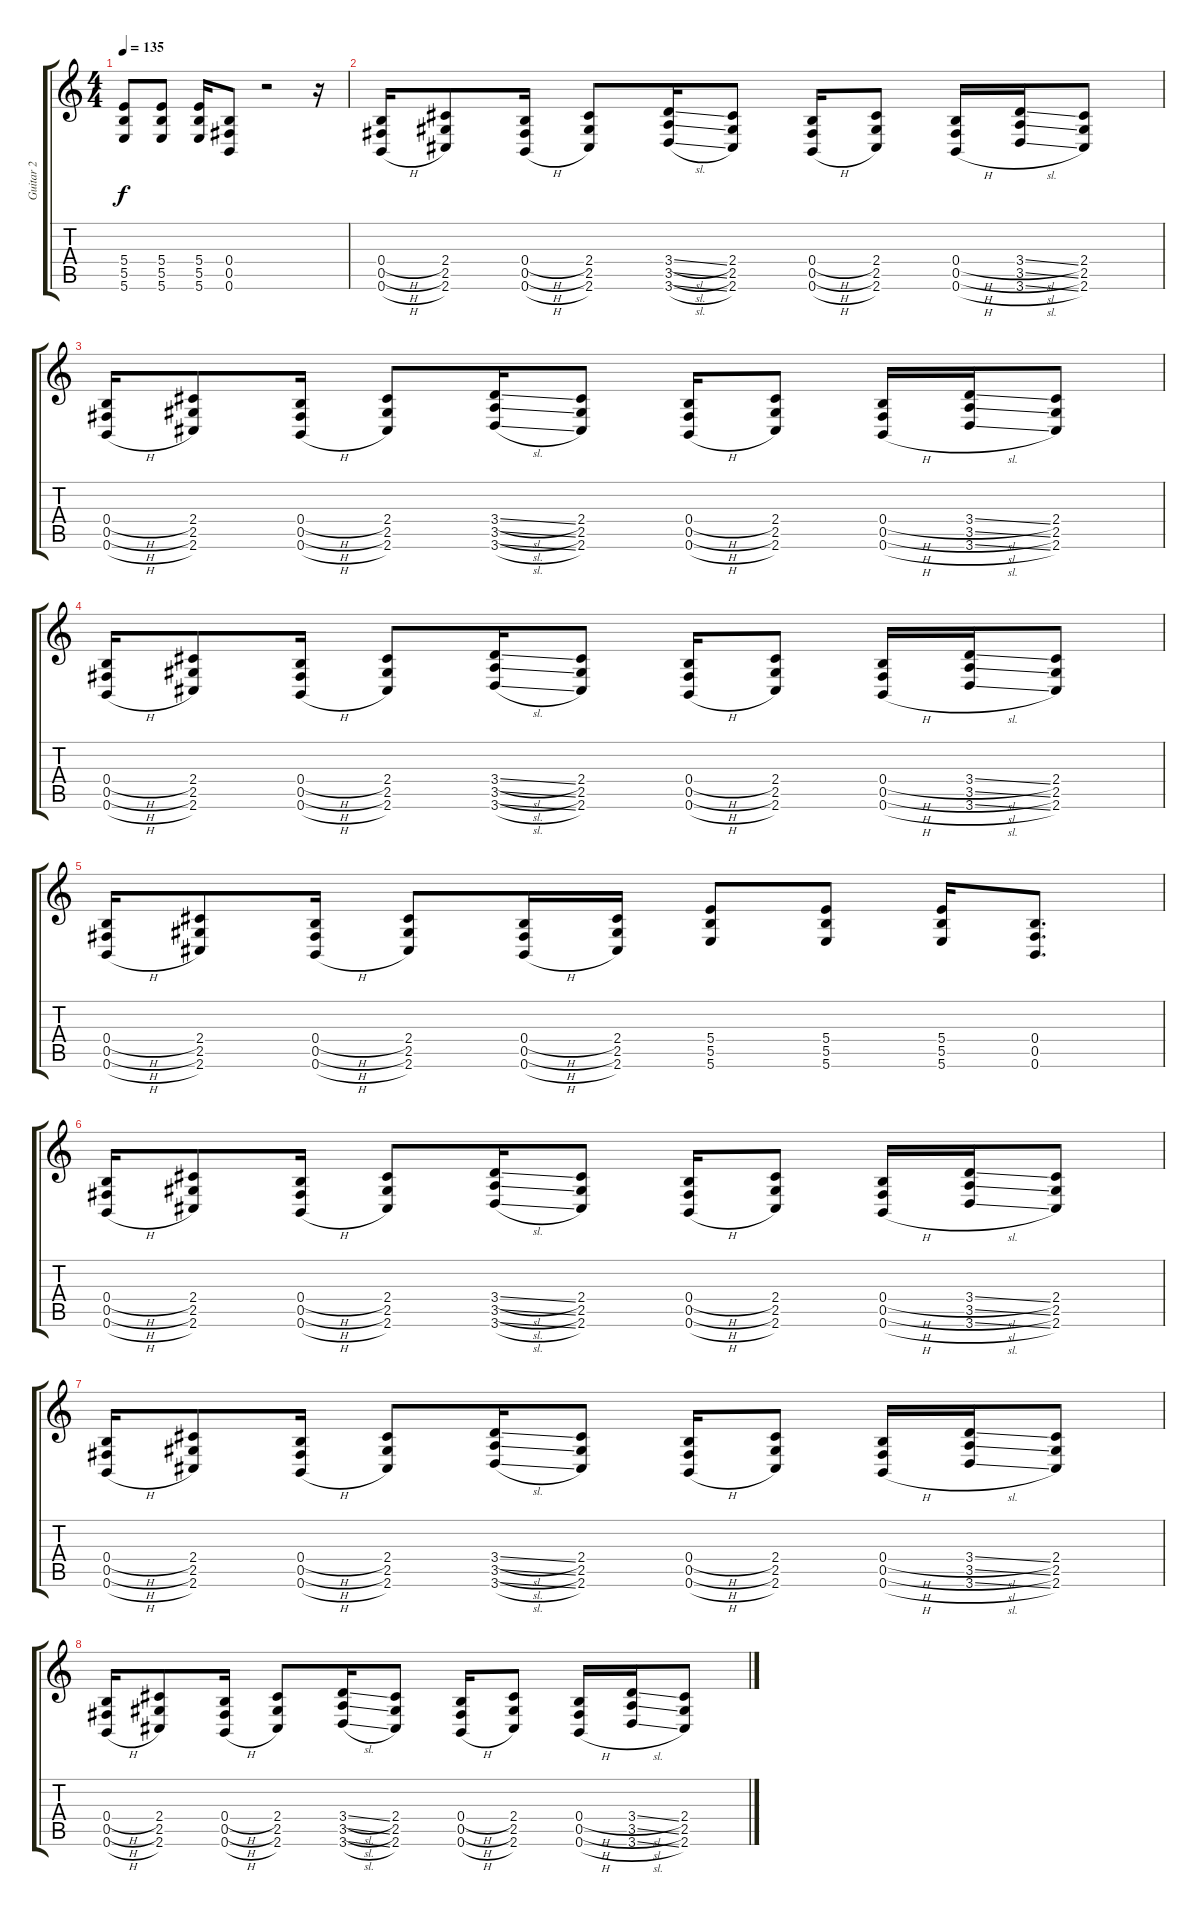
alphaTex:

\track ("Guitar 2" "Guitar 2") {instrument overdrivenguitar}
\staff {score tabs}
\tuning (Db4 Ab3 E3 B2 Gb2 B1) {hide}
\ts (4 4)
\tempo 135
\clef g2
\ks c
(5.4 5.5 5.6).8{dy f} (5.4 5.5 5.6).8 (5.4 5.5 5.6).16 (0.4 0.5 0.6).8 r.2 r.16 |
(0.4{h} 0.5{h} 0.6{h}).16 (2.4 2.5 2.6).8 (0.4{h} 0.5{h} 0.6{h}).16 (2.4 2.5 2.6).8 (3.4{sl} 3.5{sl} 3.6{sl}).16 (2.4 2.5 2.6).8 (0.4{h} 0.5{h} 0.6{h}).16 (2.4 2.5 2.6).8 (0.4{h} 0.5{h} 0.6{h}).16 (3.4{sl} 3.5{sl} 3.6{sl}).16 (2.4 2.5 2.6).8 |
(0.4{h} 0.5{h} 0.6{h}).16 (2.4 2.5 2.6).8 (0.4{h} 0.5{h} 0.6{h}).16 (2.4 2.5 2.6).8 (3.4{sl} 3.5{sl} 3.6{sl}).16 (2.4 2.5 2.6).8 (0.4{h} 0.5{h} 0.6{h}).16 (2.4 2.5 2.6).8 (0.4{h} 0.5{h} 0.6{h}).16 (3.4{sl} 3.5{sl} 3.6{sl}).16 (2.4 2.5 2.6).8 |
(0.4{h} 0.5{h} 0.6{h}).16 (2.4 2.5 2.6).8 (0.4{h} 0.5{h} 0.6{h}).16 (2.4 2.5 2.6).8 (3.4{sl} 3.5{sl} 3.6{sl}).16 (2.4 2.5 2.6).8 (0.4{h} 0.5{h} 0.6{h}).16 (2.4 2.5 2.6).8 (0.4{h} 0.5{h} 0.6{h}).16 (3.4{sl} 3.5{sl} 3.6{sl}).16 (2.4 2.5 2.6).8 |
(0.4{h} 0.5{h} 0.6{h}).16 (2.4 2.5 2.6).8 (0.4{h} 0.5{h} 0.6{h}).16 (2.4 2.5 2.6).8 (0.4{h} 0.5{h} 0.6{h}).16 (2.4 2.5 2.6).16 (5.4 5.5 5.6).8 (5.4 5.5 5.6).8 (5.4 5.5 5.6).16 (0.4 0.5 0.6).8{d} |
(0.4{h} 0.5{h} 0.6{h}).16 (2.4 2.5 2.6).8 (0.4{h} 0.5{h} 0.6{h}).16 (2.4 2.5 2.6).8 (3.4{sl} 3.5{sl} 3.6{sl}).16 (2.4 2.5 2.6).8 (0.4{h} 0.5{h} 0.6{h}).16 (2.4 2.5 2.6).8 (0.4{h} 0.5{h} 0.6{h}).16 (3.4{sl} 3.5{sl} 3.6{sl}).16 (2.4 2.5 2.6).8 |
(0.4{h} 0.5{h} 0.6{h}).16 (2.4 2.5 2.6).8 (0.4{h} 0.5{h} 0.6{h}).16 (2.4 2.5 2.6).8 (3.4{sl} 3.5{sl} 3.6{sl}).16 (2.4 2.5 2.6).8 (0.4{h} 0.5{h} 0.6{h}).16 (2.4 2.5 2.6).8 (0.4{h} 0.5{h} 0.6{h}).16 (3.4{sl} 3.5{sl} 3.6{sl}).16 (2.4 2.5 2.6).8 |
(0.4{h} 0.5{h} 0.6{h}).16 (2.4 2.5 2.6).8 (0.4{h} 0.5{h} 0.6{h}).16 (2.4 2.5 2.6).8 (3.4{sl} 3.5{sl} 3.6{sl}).16 (2.4 2.5 2.6).8 (0.4{h} 0.5{h} 0.6{h}).16 (2.4 2.5 2.6).8 (0.4{h} 0.5{h} 0.6{h}).16 (3.4{sl} 3.5{sl} 3.6{sl}).16 (2.4 2.5 2.6).8
